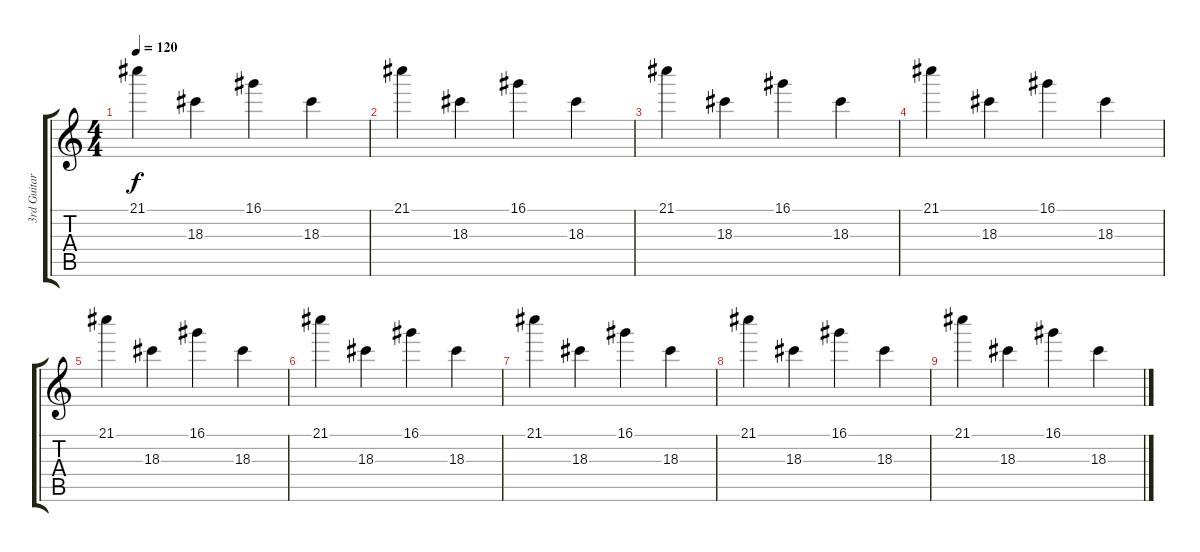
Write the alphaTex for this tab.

\track ("3rd Guitar" "3rd Guitar") {instrument overdrivenguitar}
\staff {score tabs}
\tuning (E4 B3 G3 D3 A2 D2) {hide}
\ts (4 4)
\tempo 120
\clef g2
\ks c
21.1.4{dy f} 18.3.4 16.1.4 18.3.4 |
21.1.4 18.3.4 16.1.4 18.3.4 |
21.1.4 18.3.4 16.1.4 18.3.4 |
21.1.4 18.3.4 16.1.4 18.3.4 |
21.1.4 18.3.4 16.1.4 18.3.4 |
21.1.4 18.3.4 16.1.4 18.3.4 |
21.1.4 18.3.4 16.1.4 18.3.4 |
21.1.4 18.3.4 16.1.4 18.3.4 |
21.1.4 18.3.4 16.1.4 18.3.4
